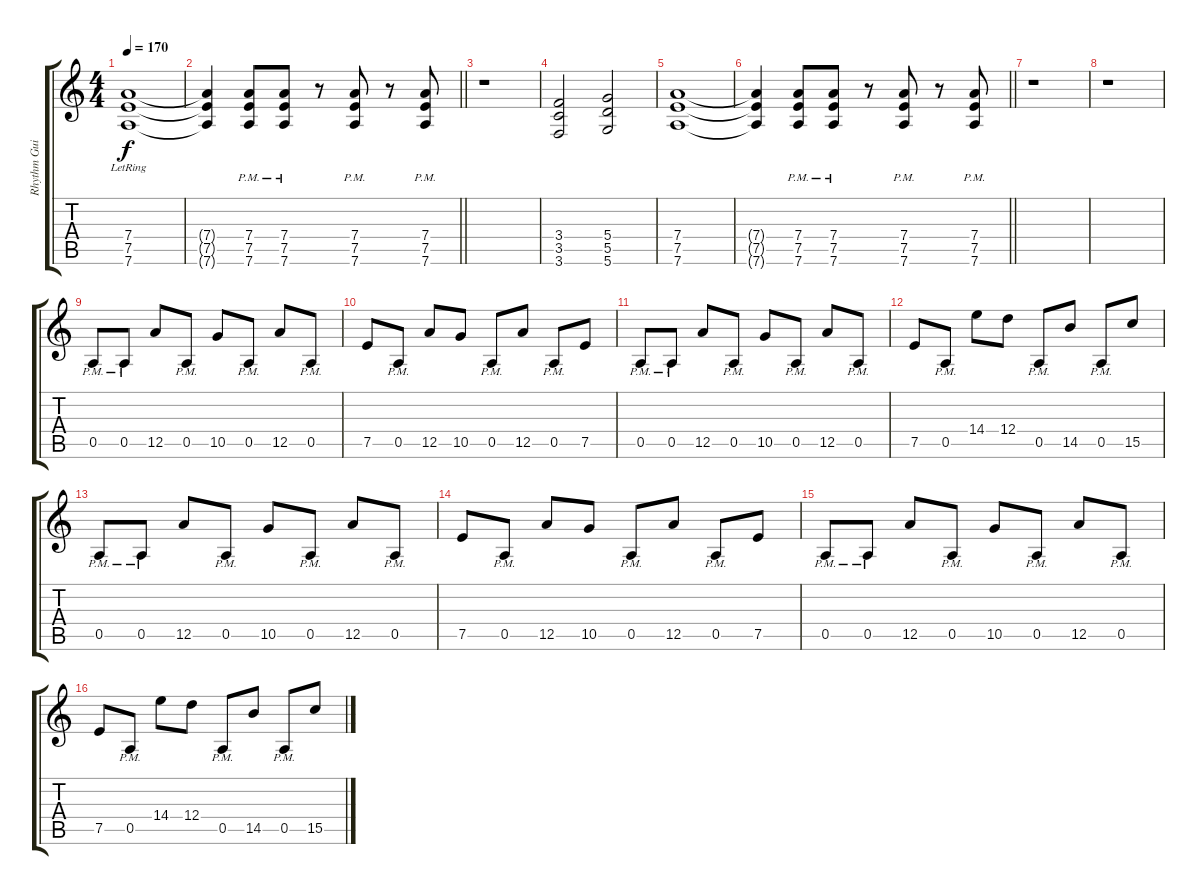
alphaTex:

\track ("Rhythm Guitar" "Rhythm Gui") {instrument distortionguitar}
\staff {score tabs}
\tuning (E4 B3 G3 D3 A2 D2) {hide}
\ts (4 4)
\tempo 170
\clef g2
\ks c
(7.4{lr} 7.5{lr} 7.6{lr}).1{dy f} |
\barLineRight lightlight
(7.4{t} 7.5{t} 7.6{t}).4 (7.4{pm} 7.5{pm} 7.6{pm}).8 (7.4{pm} 7.5{pm} 7.6{pm}).8 r.8 (7.4{pm} 7.5{pm} 7.6{pm}).8 r.8 (7.4{pm} 7.5{pm} 7.6{pm}).8 |
r.1 |
(3.4 3.5 3.6).2 (5.4 5.5 5.6).2 |
(7.4 7.5 7.6).1 |
\barLineRight lightlight
(7.4{t} 7.5{t} 7.6{t}).4 (7.4{pm} 7.5{pm} 7.6{pm}).8 (7.4{pm} 7.5{pm} 7.6{pm}).8 r.8 (7.4{pm} 7.5{pm} 7.6{pm}).8 r.8 (7.4{pm} 7.5{pm} 7.6{pm}).8 |
r.1 |
r.1 |
0.5{pm}.8 0.5{pm}.8 12.5.8 0.5{pm}.8 10.5.8 0.5{pm}.8 12.5.8 0.5{pm}.8 |
7.5.8 0.5{pm}.8 12.5.8 10.5.8 0.5{pm}.8 12.5.8 0.5{pm}.8 7.5.8 |
0.5{pm}.8 0.5{pm}.8 12.5.8 0.5{pm}.8 10.5.8 0.5{pm}.8 12.5.8 0.5{pm}.8 |
7.5.8 0.5{pm}.8 14.4.8 12.4.8 0.5{pm}.8 14.5.8 0.5{pm}.8 15.5.8 |
0.5{pm}.8 0.5{pm}.8 12.5.8 0.5{pm}.8 10.5.8 0.5{pm}.8 12.5.8 0.5{pm}.8 |
7.5.8 0.5{pm}.8 12.5.8 10.5.8 0.5{pm}.8 12.5.8 0.5{pm}.8 7.5.8 |
0.5{pm}.8 0.5{pm}.8 12.5.8 0.5{pm}.8 10.5.8 0.5{pm}.8 12.5.8 0.5{pm}.8 |
7.5.8 0.5{pm}.8 14.4.8 12.4.8 0.5{pm}.8 14.5.8 0.5{pm}.8 15.5.8
